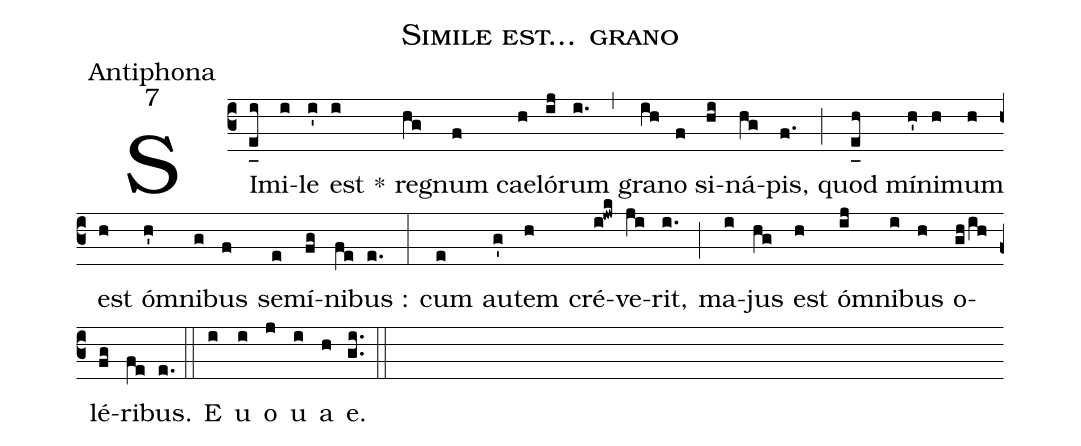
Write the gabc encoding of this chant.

name:Simile est... grano;
office-part:Antiphona;
mode:7;
%%
(c3) SI(e_[uh:l]i)mi(i)le(i') est(i) *() re(hg)gnum(f) cae(h)ló(ij)rum(i.) (,) gra(ih)no(f) si(hi)ná(hg)pis,(f.) (;) quod(e_[uh:l]h) mí(h')ni(h)mum(h) est(h) ó(h')mni(g)bus(f) se(e)mí(fg)ni(fe)bus :(e.) (:) cum(e) au(g')tem(h) cré(i!jwk)ve(ji)rit,(i.) (;) ma(i)jus(hg) est(h) ó(ij)mni(i)bus(h) o(gh/ih)lé(fg)ri(fe)bus.(e.) (::) <eu>E(i) u(i) o(j) u(i) a(h) e.</eu>(gi..) (::)
